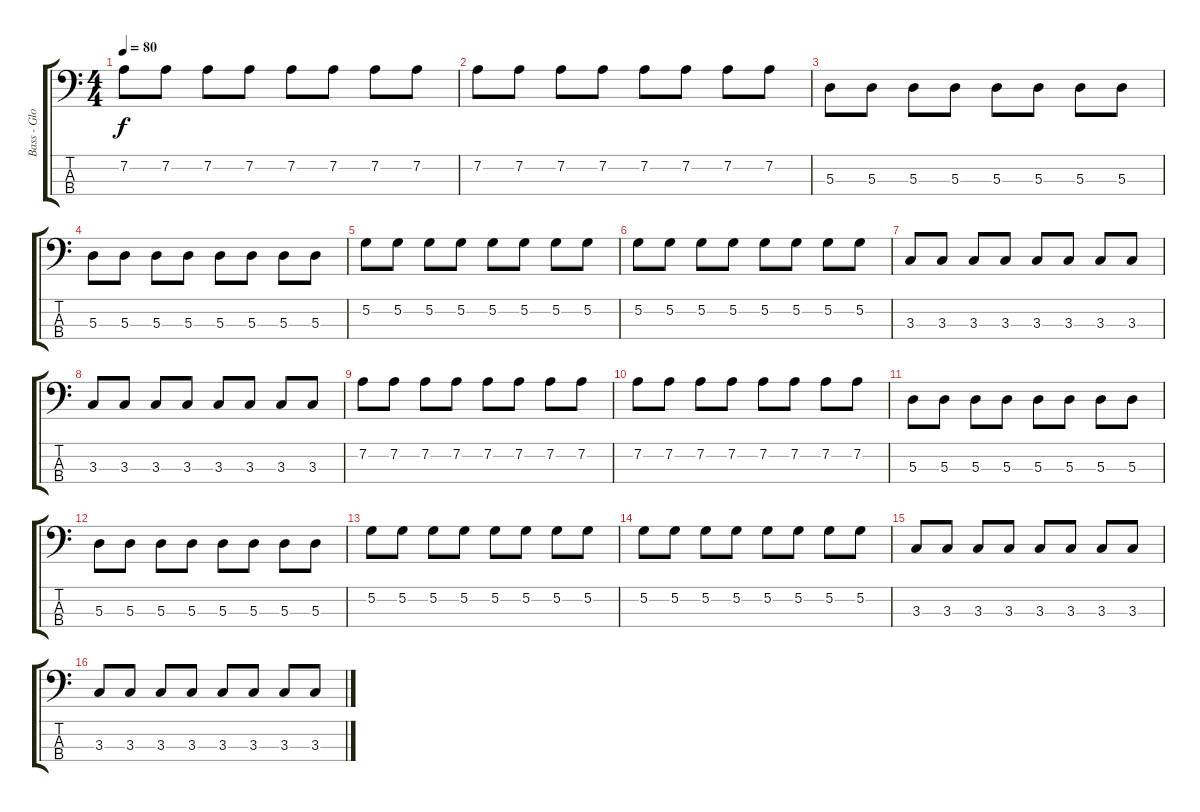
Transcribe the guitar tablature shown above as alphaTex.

\track ("Bass - Glover" "Bass - Glo") {instrument electricbasspick}
\staff {score tabs}
\tuning (G2 D2 A1 E1) {hide}
\ts (4 4)
\tempo 80
\clef f4
\ks c
7.2.8{dy f} 7.2.8 7.2.8 7.2.8 7.2.8 7.2.8 7.2.8 7.2.8 |
7.2.8 7.2.8 7.2.8 7.2.8 7.2.8 7.2.8 7.2.8 7.2.8 |
5.3.8 5.3.8 5.3.8 5.3.8 5.3.8 5.3.8 5.3.8 5.3.8 |
5.3.8 5.3.8 5.3.8 5.3.8 5.3.8 5.3.8 5.3.8 5.3.8 |
5.2.8 5.2.8 5.2.8 5.2.8 5.2.8 5.2.8 5.2.8 5.2.8 |
5.2.8 5.2.8 5.2.8 5.2.8 5.2.8 5.2.8 5.2.8 5.2.8 |
3.3.8 3.3.8 3.3.8 3.3.8 3.3.8 3.3.8 3.3.8 3.3.8 |
3.3.8 3.3.8 3.3.8 3.3.8 3.3.8 3.3.8 3.3.8 3.3.8 |
7.2.8 7.2.8 7.2.8 7.2.8 7.2.8 7.2.8 7.2.8 7.2.8 |
7.2.8 7.2.8 7.2.8 7.2.8 7.2.8 7.2.8 7.2.8 7.2.8 |
5.3.8 5.3.8 5.3.8 5.3.8 5.3.8 5.3.8 5.3.8 5.3.8 |
5.3.8 5.3.8 5.3.8 5.3.8 5.3.8 5.3.8 5.3.8 5.3.8 |
5.2.8 5.2.8 5.2.8 5.2.8 5.2.8 5.2.8 5.2.8 5.2.8 |
5.2.8 5.2.8 5.2.8 5.2.8 5.2.8 5.2.8 5.2.8 5.2.8 |
3.3.8 3.3.8 3.3.8 3.3.8 3.3.8 3.3.8 3.3.8 3.3.8 |
3.3.8 3.3.8 3.3.8 3.3.8 3.3.8 3.3.8 3.3.8 3.3.8
